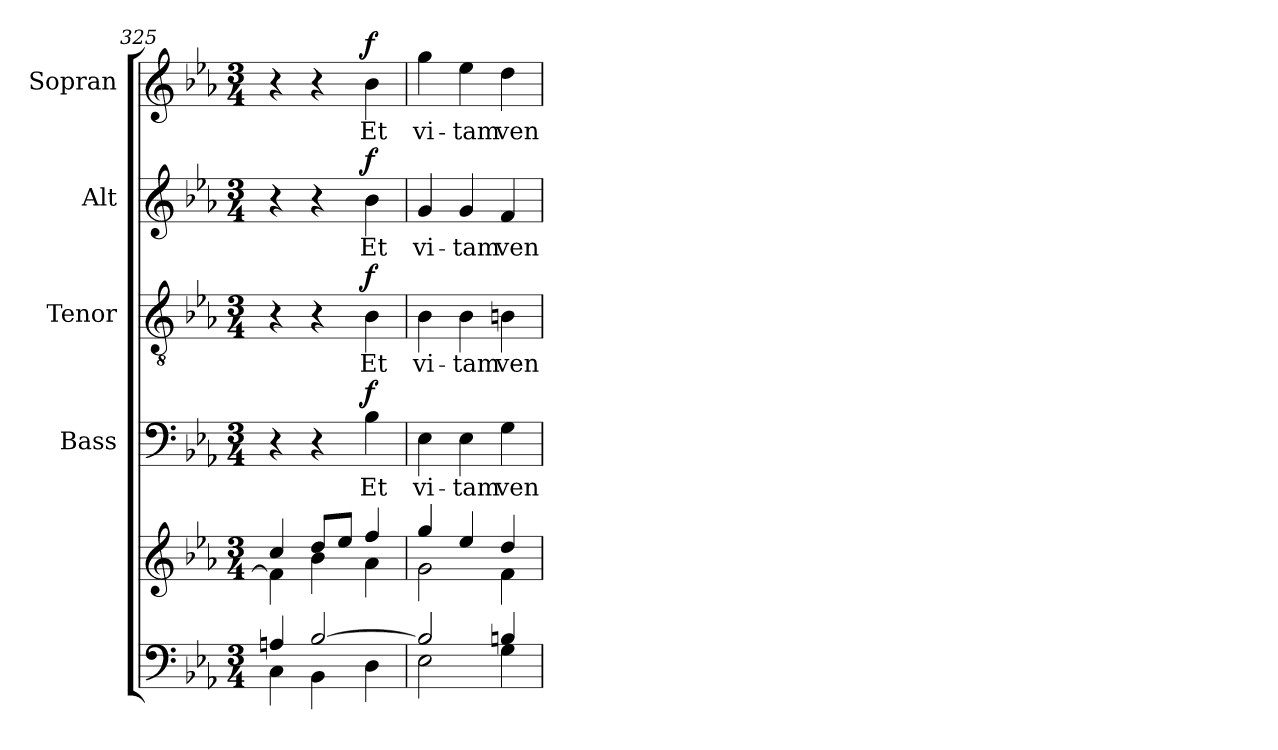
**kern	**kern	**kern	**text	**dynam	**kern	**text	**dynam	**kern	**text	**dynam	**kern	**text	**dynam
*part5	*part5	*part4	*part4	*part4	*part3	*part3	*part3	*part2	*part2	*part2	*part1	*part1	*part1
*staff6	*staff5	*staff4	*staff4	*staff4	*staff3	*staff3	*staff3	*staff2	*staff2	*staff2	*staff1	*staff1	*staff1
*	*	*I"Bass	*	*	*I"Tenor	*	*	*I"Alt	*	*	*I"Sopran	*	*
*	*	*I'B.	*	*	*I'T.	*	*	*I'A.	*	*	*I'S.	*	*
!!LO:PB:g=z
*clefF4	*clefG2	*clefF4	*	*	*clefGv2	*	*	*clefG2	*	*	*clefG2	*	*
*k[b-e-a-]	*k[b-e-a-]	*k[b-e-a-]	*	*	*k[b-e-a-]	*	*	*k[b-e-a-]	*	*	*k[b-e-a-]	*	*
*E-:	*E-:	*E-:	*	*	*E-:	*	*	*E-:	*	*	*E-:	*	*
*M3/4	*M3/4	*M3/4	*	*	*M3/4	*	*	*M3/4	*	*	*M3/4	*	*
=325	=325	=325	=325	=325	=325	=325	=325	=325	=325	=325	=325	=325	=325
*^	*^	*	*	*	*	*	*	*	*	*	*	*	*
4An/	4C\	4cc/	4f\]	4r	.	.	4r	.	.	4r	.	.	4r	.	.
[>2B-/	4BB-\	8dd/L	4b-\	4r	.	.	4r	.	.	4r	.	.	4r	.	.
.	.	8ee-/J	.	.	.	.	.	.	.	.	.	.	.	.	.
!	!	!	!	!	!LO:LY:b	!LO:DY:a	!	!LO:LY:b	!LO:DY:a	!	!LO:LY:b	!LO:DY:a	!	!LO:LY:b	!LO:DY:a
.	4D\	4ff/	4a-\	4B-\	Et	f	4B-\	Et	f	4b-\	Et	f	4b-\	Et	f
=326	=326	=326	=326	=326	=326	=326	=326	=326	=326	=326	=326	=326	=326	=326	=326
!	!	!	!	!	!LO:LY:b	!	!	!LO:LY:b	!	!	!LO:LY:b	!	!	!LO:LY:b	!
2B-/]	2E-\	4gg/	2g\	4E-\	vi-	.	4B-\	vi-	.	4g/	vi-	.	4gg\	vi-	.
!	!	!	!	!	!LO:LY:b	!	!	!LO:LY:b	!	!	!LO:LY:b	!	!	!LO:LY:b	!
.	.	4ee-/	.	4E-\	-tam	.	4B-\	-tam	.	4g/	-tam	.	4ee-\	-tam	.
!	!	!	!	!	!LO:LY:b	!	!	!LO:LY:b	!	!	!LO:LY:b	!	!	!LO:LY:b	!
4Bn/	4G\	4dd/	4f\	4G\	ven-	.	4Bn\	ven-	.	4f/	ven-	.	4dd\	ven-	.
*v	*v	*	*	*	*	*	*	*	*	*	*	*	*	*	*
*	*v	*v	*	*	*	*	*	*	*	*	*	*	*	*
=	=	=	=	=	=	=	=	=	=	=	=	=	=
*-	*-	*-	*-	*-	*-	*-	*-	*-	*-	*-	*-	*-	*-
